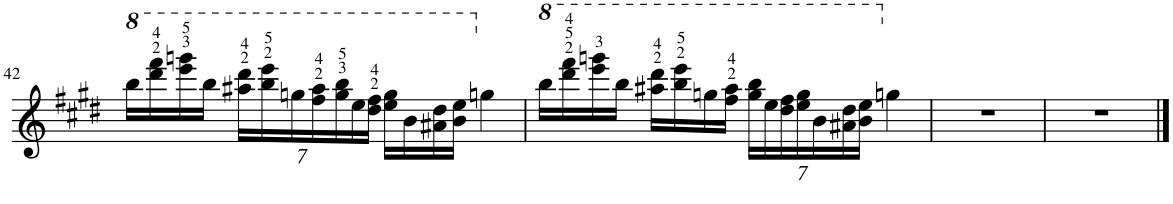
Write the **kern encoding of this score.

**kern
*part1
*staff1
*I"Piano
*I'Pno.
!!LO:PB:g=z
*clefG2
*k[f#c#g#d#]
*M4/4
*8va
=42
16bbb\LL
16dddd#\ 16ffff#\
16eeee\ 16ggggn\
16bbb\JJ
*Xbrackettup
28aaa#X\ 28dddd#\LL
28bbb\ 28eeee\
28gggn\
28fff#\ 28aaa#\
28ggg\ 28bbb\
28eee\
28ddd#\ 28fff#\JJ
16eee\ 16ggg\LL
16bb\
16aa#X\ 16ddd#\
16bb\ 16eee\JJ
*X8va
4ggn\
=43
*8va
16bbb\LL
16dddd#\ 16ffff#\
16eeee\ 16ggggn\
16bbb\JJ
16aaa#X\ 16dddd#\LL
16bbb\ 16eeee\
16gggn\
16fff#\ 16aaa#\JJ
28ggg\ 28bbb\LL
28eee\
28ddd#\ 28fff#\
28eee\ 28ggg\
28bb\
28aa#X\ 28ddd#\
28bb\ 28eee\JJ
*X8va
4ggn\
=44
1r
=45
1r
==
*-
